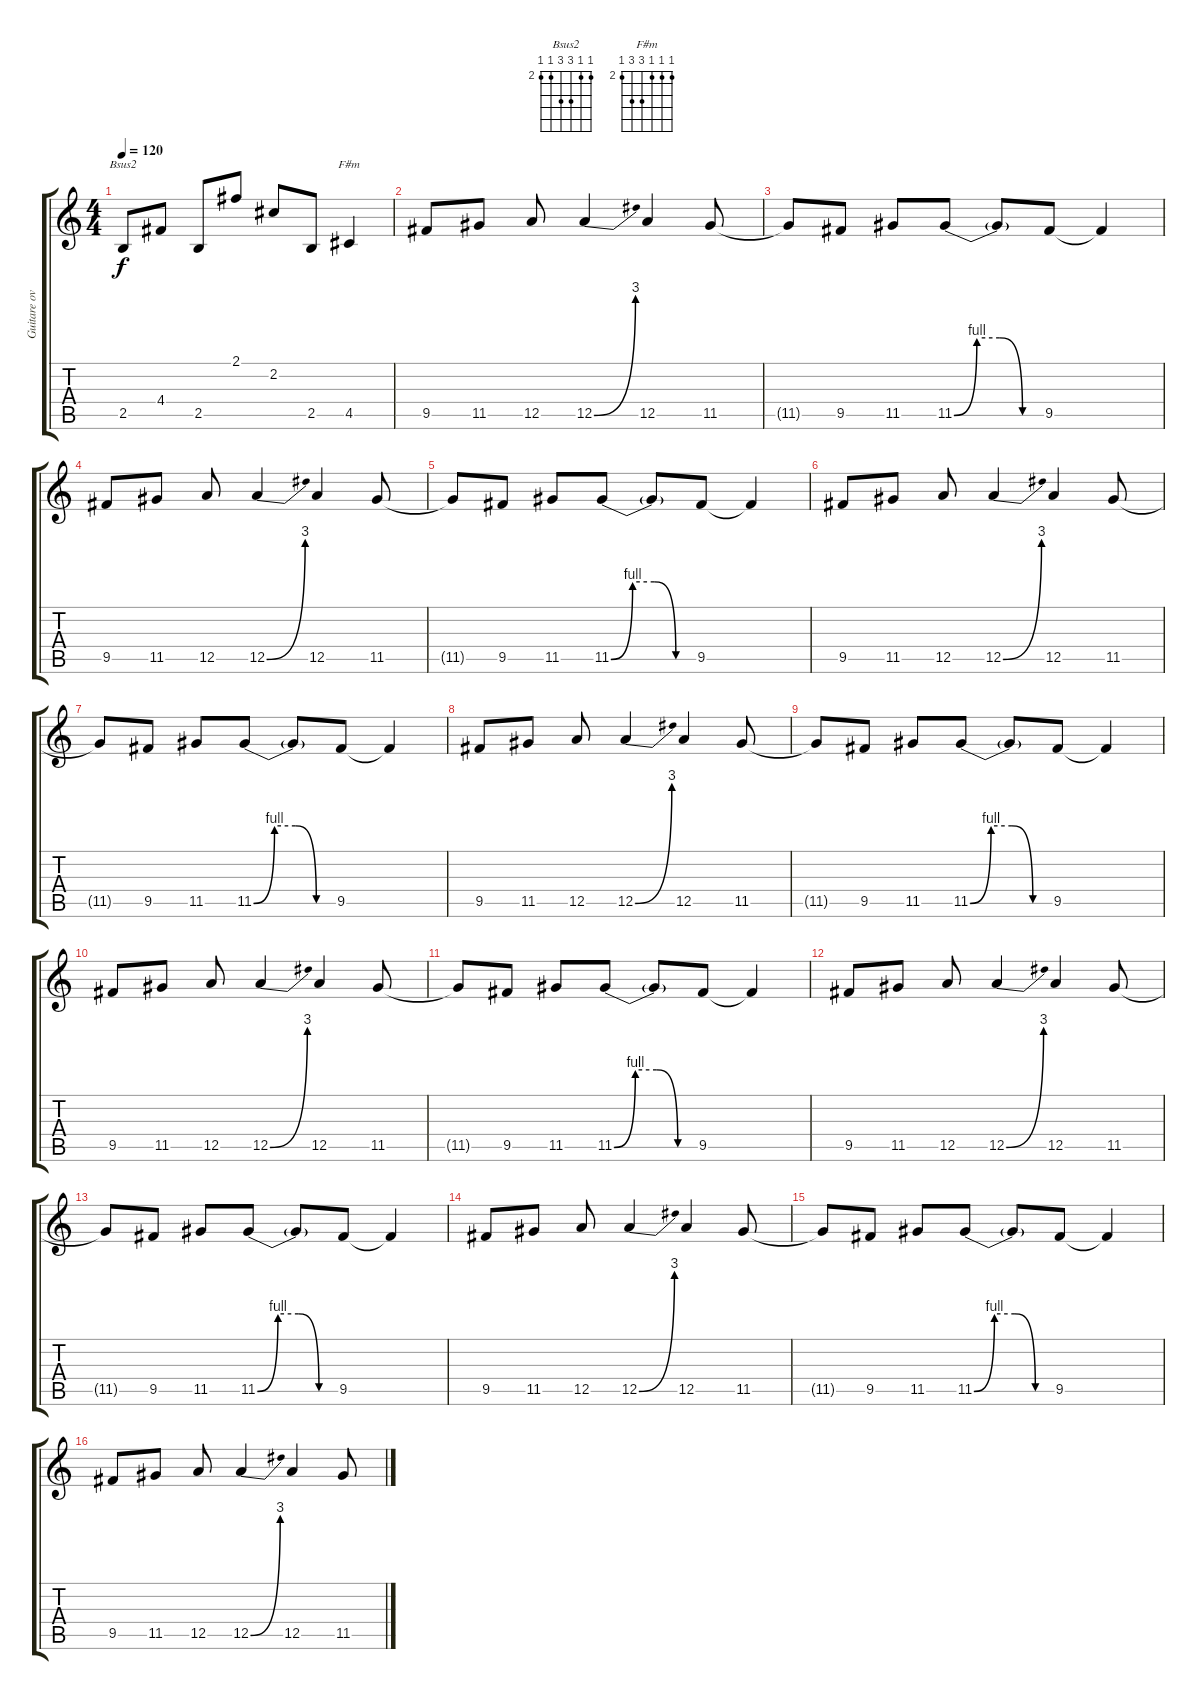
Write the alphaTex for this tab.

\track ("Guitare overdrive" "Guitare ov") {instrument overdrivenguitar}
\staff {score tabs}
\tuning (E4 B3 G3 D3 A2 E2) {hide}
\chord ("Bsus2" 2 2 4 4 2 2) {firstfret 2}
\chord ("F#m" 2 2 2 4 4 2) {firstfret 2}
\ts (4 4)
\tempo 120
\clef g2
\ks c
2.5.8{ch "Bsus2" dy f} 4.4.8 2.5.8 2.1.8 2.2.8 2.5.8 4.5.4{ch "F#m"} |
9.5.8 11.5.8 12.5.8 12.5{be (bend 0 0 60 12)}.4 12.5.4 11.5.8 |
11.5{t}.8 9.5.8 11.5.8 11.5{be (custom 0 0 15 4 30 4 45 0 60 0)}.8 11.5{t}.8 9.5.8 9.5{t}.4 |
9.5.8 11.5.8 12.5.8 12.5{be (bend 0 0 60 12)}.4 12.5.4 11.5.8 |
11.5{t}.8 9.5.8 11.5.8 11.5{be (custom 0 0 15 4 30 4 45 0 60 0)}.8 11.5{t}.8 9.5.8 9.5{t}.4 |
9.5.8 11.5.8 12.5.8 12.5{be (bend 0 0 60 12)}.4 12.5.4 11.5.8 |
11.5{t}.8 9.5.8 11.5.8 11.5{be (custom 0 0 15 4 30 4 45 0 60 0)}.8 11.5{t}.8 9.5.8 9.5{t}.4 |
9.5.8 11.5.8 12.5.8 12.5{be (bend 0 0 60 12)}.4 12.5.4 11.5.8 |
11.5{t}.8 9.5.8 11.5.8 11.5{be (custom 0 0 15 4 30 4 45 0 60 0)}.8 11.5{t}.8 9.5.8 9.5{t}.4 |
9.5.8 11.5.8 12.5.8 12.5{be (bend 0 0 60 12)}.4 12.5.4 11.5.8 |
11.5{t}.8 9.5.8 11.5.8 11.5{be (custom 0 0 15 4 30 4 45 0 60 0)}.8 11.5{t}.8 9.5.8 9.5{t}.4 |
9.5.8 11.5.8 12.5.8 12.5{be (bend 0 0 60 12)}.4 12.5.4 11.5.8 |
11.5{t}.8 9.5.8 11.5.8 11.5{be (custom 0 0 15 4 30 4 45 0 60 0)}.8 11.5{t}.8 9.5.8 9.5{t}.4 |
9.5.8 11.5.8 12.5.8 12.5{be (bend 0 0 60 12)}.4 12.5.4 11.5.8 |
11.5{t}.8 9.5.8 11.5.8 11.5{be (custom 0 0 15 4 30 4 45 0 60 0)}.8 11.5{t}.8 9.5.8 9.5{t}.4 |
9.5.8 11.5.8 12.5.8 12.5{be (bend 0 0 60 12)}.4 12.5.4 11.5.8
